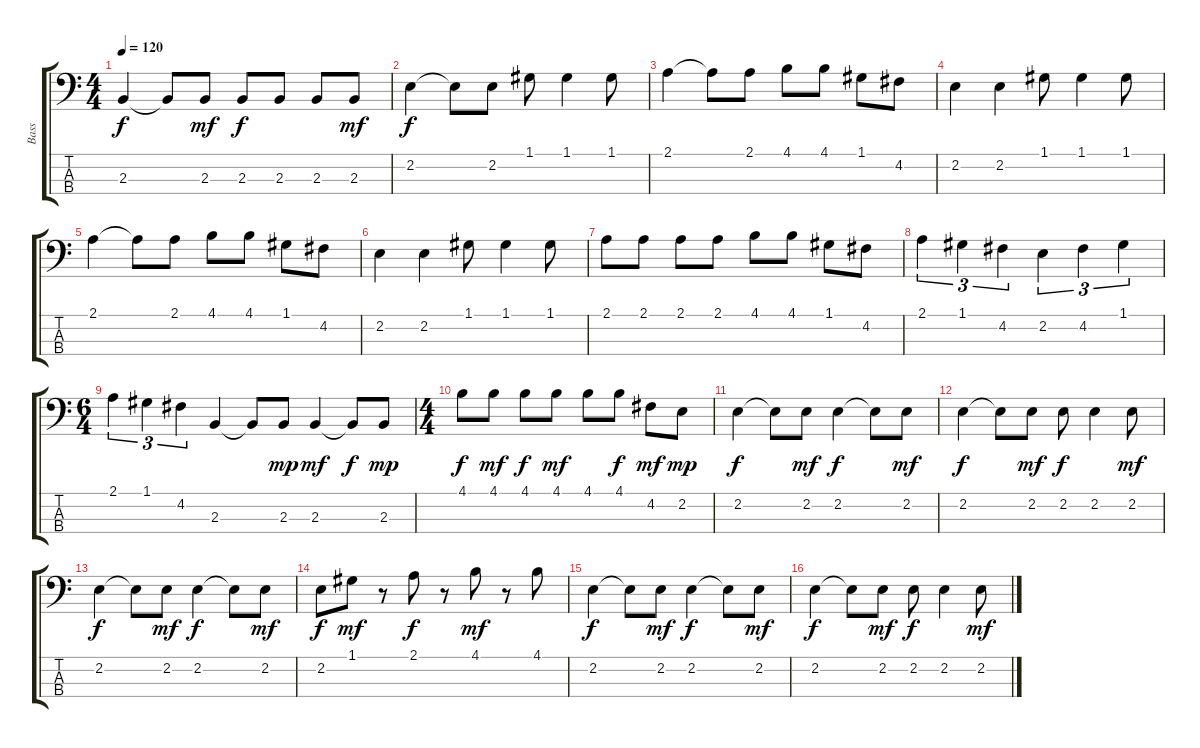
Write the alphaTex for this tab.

\track ("Bass" "Bass") {instrument fretlessbass}
\staff {score tabs}
\tuning (G2 D2 A1 E1) {hide}
\ts (4 4)
\tempo 120
\clef f4
\ks c
2.3.4{dy f} 2.3{t}.8 2.3.8{dy mf} 2.3.8{dy f} 2.3.8 2.3.8 2.3.8{dy mf} |
2.2.4{dy f} 2.2{t}.8 2.2.8 1.1.8 1.1.4 1.1.8 |
2.1.4 2.1{t}.8 2.1.8 4.1.8 4.1.8 1.1.8 4.2.8 |
2.2.4 2.2.4 1.1.8 1.1.4 1.1.8 |
2.1.4 2.1{t}.8 2.1.8 4.1.8 4.1.8 1.1.8 4.2.8 |
2.2.4 2.2.4 1.1.8 1.1.4 1.1.8 |
2.1.8 2.1.8 2.1.8 2.1.8 4.1.8 4.1.8 1.1.8 4.2.8 |
2.1.4{tu (3 2)} 1.1.4{tu (3 2)} 4.2.4{tu (3 2)} 2.2.4{tu (3 2)} 4.2.4{tu (3 2)} 1.1.4{tu (3 2)} |
\ts (6 4)
2.1.4{tu (3 2)} 1.1.4{tu (3 2)} 4.2.4{tu (3 2)} 2.3.4 2.3{t}.8 2.3.8{dy mp} 2.3.4{dy mf} 2.3{t}.8{dy f} 2.3.8{dy mp} |
\ts (4 4)
4.1.8{dy f} 4.1.8{dy mf} 4.1.8{dy f} 4.1.8{dy mf} 4.1.8 4.1.8{dy f} 4.2.8{dy mf} 2.2.8{dy mp} |
2.2.4{dy f} 2.2{t}.8 2.2.8{dy mf} 2.2.4{dy f} 2.2{t}.8 2.2.8{dy mf} |
2.2.4{dy f} 2.2{t}.8 2.2.8{dy mf} 2.2.8{dy f} 2.2.4 2.2.8{dy mf} |
2.2.4{dy f} 2.2{t}.8 2.2.8{dy mf} 2.2.4{dy f} 2.2{t}.8 2.2.8{dy mf} |
2.2.8{dy f} 1.1.8{dy mf} r.8 2.1.8{dy f} r.8 4.1.8{dy mf} r.8 4.1.8 |
2.2.4{dy f} 2.2{t}.8 2.2.8{dy mf} 2.2.4{dy f} 2.2{t}.8 2.2.8{dy mf} |
2.2.4{dy f} 2.2{t}.8 2.2.8{dy mf} 2.2.8{dy f} 2.2.4 2.2.8{dy mf}
